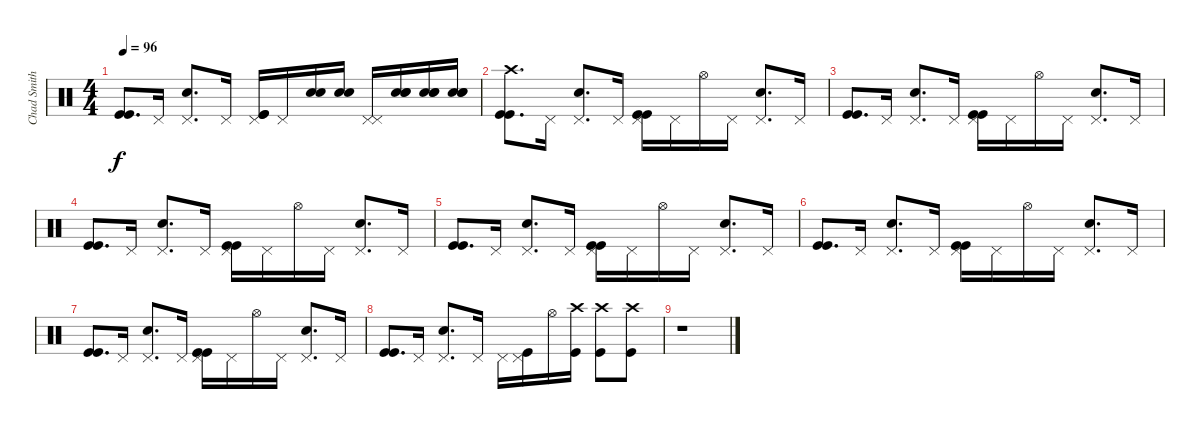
\track ("Chad Smith" "Chad Smith") {instrument percussion}
\staff {score}
\articulation defaults
\ts (4 4)
\tempo 96
\clef neutral
\ks c
("Kick (hit)" "Kick (hit)").8{d dy f} "Pedal Hi-Hat (hit)".16 ("Pedal Hi-Hat (hit)" "Electric Snare (hit)").8{d} "Pedal Hi-Hat (hit)".16 ("Pedal Hi-Hat (hit)" "Kick (hit)" "Kick (hit)").16 "Pedal Hi-Hat (hit)".16 ("Electric Snare (hit)" "Electric Snare (hit)").16 ("Electric Snare (hit)" "Electric Snare (hit)").16 ("Pedal Hi-Hat (hit)" "Pedal Hi-Hat (hit)").16 ("Electric Snare (hit)" "Electric Snare (hit)" "Electric Snare (hit)").16 ("Electric Snare (hit)" "Electric Snare (hit)" "Electric Snare (hit)").16 ("Electric Snare (hit)" "Electric Snare (hit)" "Electric Snare (hit)").16 |
("Crash high (hit)" "Kick (hit)" "Kick (hit)").8{d} "Pedal Hi-Hat (hit)".16 ("Pedal Hi-Hat (hit)" "Electric Snare (hit)").8{d} "Pedal Hi-Hat (hit)".16 ("Pedal Hi-Hat (hit)" "Kick (hit)" "Kick (hit)").16 "Pedal Hi-Hat (hit)".16 "Hi-Hat (open)".16 "Pedal Hi-Hat (hit)".16 ("Pedal Hi-Hat (hit)" "Electric Snare (hit)").8{d} "Pedal Hi-Hat (hit)".16 |
("Kick (hit)" "Kick (hit)").8{d} "Pedal Hi-Hat (hit)".16 ("Pedal Hi-Hat (hit)" "Electric Snare (hit)").8{d} "Pedal Hi-Hat (hit)".16 ("Pedal Hi-Hat (hit)" "Kick (hit)" "Kick (hit)").16 "Pedal Hi-Hat (hit)".16 "Hi-Hat (open)".16 "Pedal Hi-Hat (hit)".16 ("Pedal Hi-Hat (hit)" "Electric Snare (hit)").8{d} "Pedal Hi-Hat (hit)".16 |
("Kick (hit)" "Kick (hit)").8{d} "Pedal Hi-Hat (hit)".16 ("Pedal Hi-Hat (hit)" "Electric Snare (hit)").8{d} "Pedal Hi-Hat (hit)".16 ("Pedal Hi-Hat (hit)" "Kick (hit)" "Kick (hit)").16 "Pedal Hi-Hat (hit)".16 "Hi-Hat (open)".16 "Pedal Hi-Hat (hit)".16 ("Pedal Hi-Hat (hit)" "Electric Snare (hit)").8{d} "Pedal Hi-Hat (hit)".16 |
("Kick (hit)" "Kick (hit)").8{d} "Pedal Hi-Hat (hit)".16 ("Pedal Hi-Hat (hit)" "Electric Snare (hit)").8{d} "Pedal Hi-Hat (hit)".16 ("Pedal Hi-Hat (hit)" "Kick (hit)" "Kick (hit)").16 "Pedal Hi-Hat (hit)".16 "Hi-Hat (open)".16 "Pedal Hi-Hat (hit)".16 ("Pedal Hi-Hat (hit)" "Electric Snare (hit)").8{d} "Pedal Hi-Hat (hit)".16 |
("Kick (hit)" "Kick (hit)").8{d} "Pedal Hi-Hat (hit)".16 ("Pedal Hi-Hat (hit)" "Electric Snare (hit)").8{d} "Pedal Hi-Hat (hit)".16 ("Pedal Hi-Hat (hit)" "Kick (hit)" "Kick (hit)").16 "Pedal Hi-Hat (hit)".16 "Hi-Hat (open)".16 "Pedal Hi-Hat (hit)".16 ("Pedal Hi-Hat (hit)" "Electric Snare (hit)").8{d} "Pedal Hi-Hat (hit)".16 |
("Kick (hit)" "Kick (hit)").8{d} "Pedal Hi-Hat (hit)".16 ("Pedal Hi-Hat (hit)" "Electric Snare (hit)").8{d} "Pedal Hi-Hat (hit)".16 ("Pedal Hi-Hat (hit)" "Kick (hit)" "Kick (hit)").16 "Pedal Hi-Hat (hit)".16 "Hi-Hat (open)".16 "Pedal Hi-Hat (hit)".16 ("Pedal Hi-Hat (hit)" "Electric Snare (hit)").8{d} "Pedal Hi-Hat (hit)".16 |
("Kick (hit)" "Kick (hit)").8{d} "Pedal Hi-Hat (hit)".16 ("Pedal Hi-Hat (hit)" "Electric Snare (hit)").8{d} "Pedal Hi-Hat (hit)".16 "Pedal Hi-Hat (hit)".16 ("Pedal Hi-Hat (hit)" "Kick (hit)").16 "Hi-Hat (open)".16 ("Crash high (hit)" "Kick (hit)").16 ("Crash high (hit)" "Kick (hit)").8 ("Crash high (hit)" "Kick (hit)").8 |
r.1
